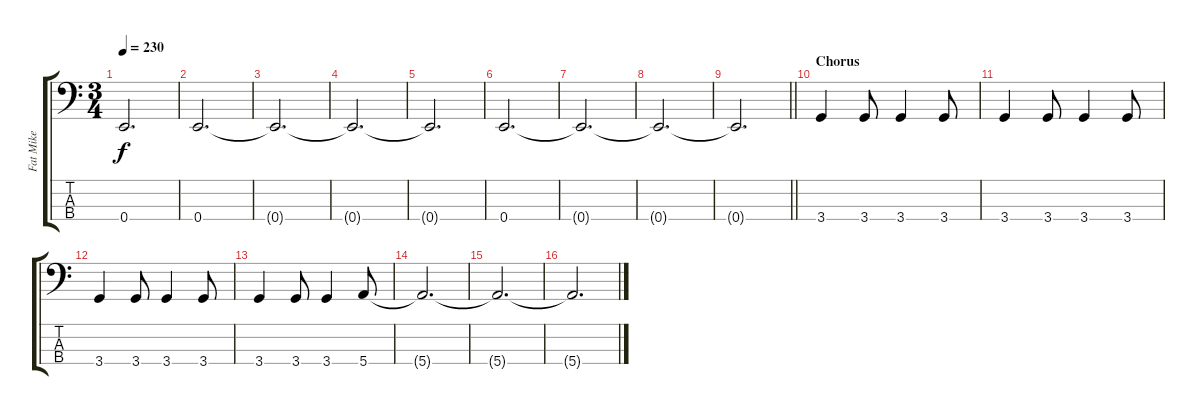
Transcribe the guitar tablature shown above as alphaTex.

\track ("Fat Mike" "Fat Mike") {instrument electricbasspick}
\staff {score tabs}
\tuning (G2 D2 A1 E1) {hide}
\ts (3 4)
\tempo 230
\clef f4
\ks c
0.4{t}.2{d dy f} |
0.4.2{d} |
0.4{t}.2{d} |
0.4{t}.2{d} |
0.4{t}.2{d} |
0.4.2{d} |
0.4{t}.2{d} |
0.4{t}.2{d} |
\barLineRight lightlight
0.4{t}.2{d} |
\section ("" "Chorus")
3.4.4 3.4.8 3.4.4 3.4.8 |
3.4.4 3.4.8 3.4.4 3.4.8 |
3.4.4 3.4.8 3.4.4 3.4.8 |
3.4.4 3.4.8 3.4.4 5.4.8 |
5.4{t}.2{d} |
5.4{t}.2{d} |
5.4{t}.2{d}
